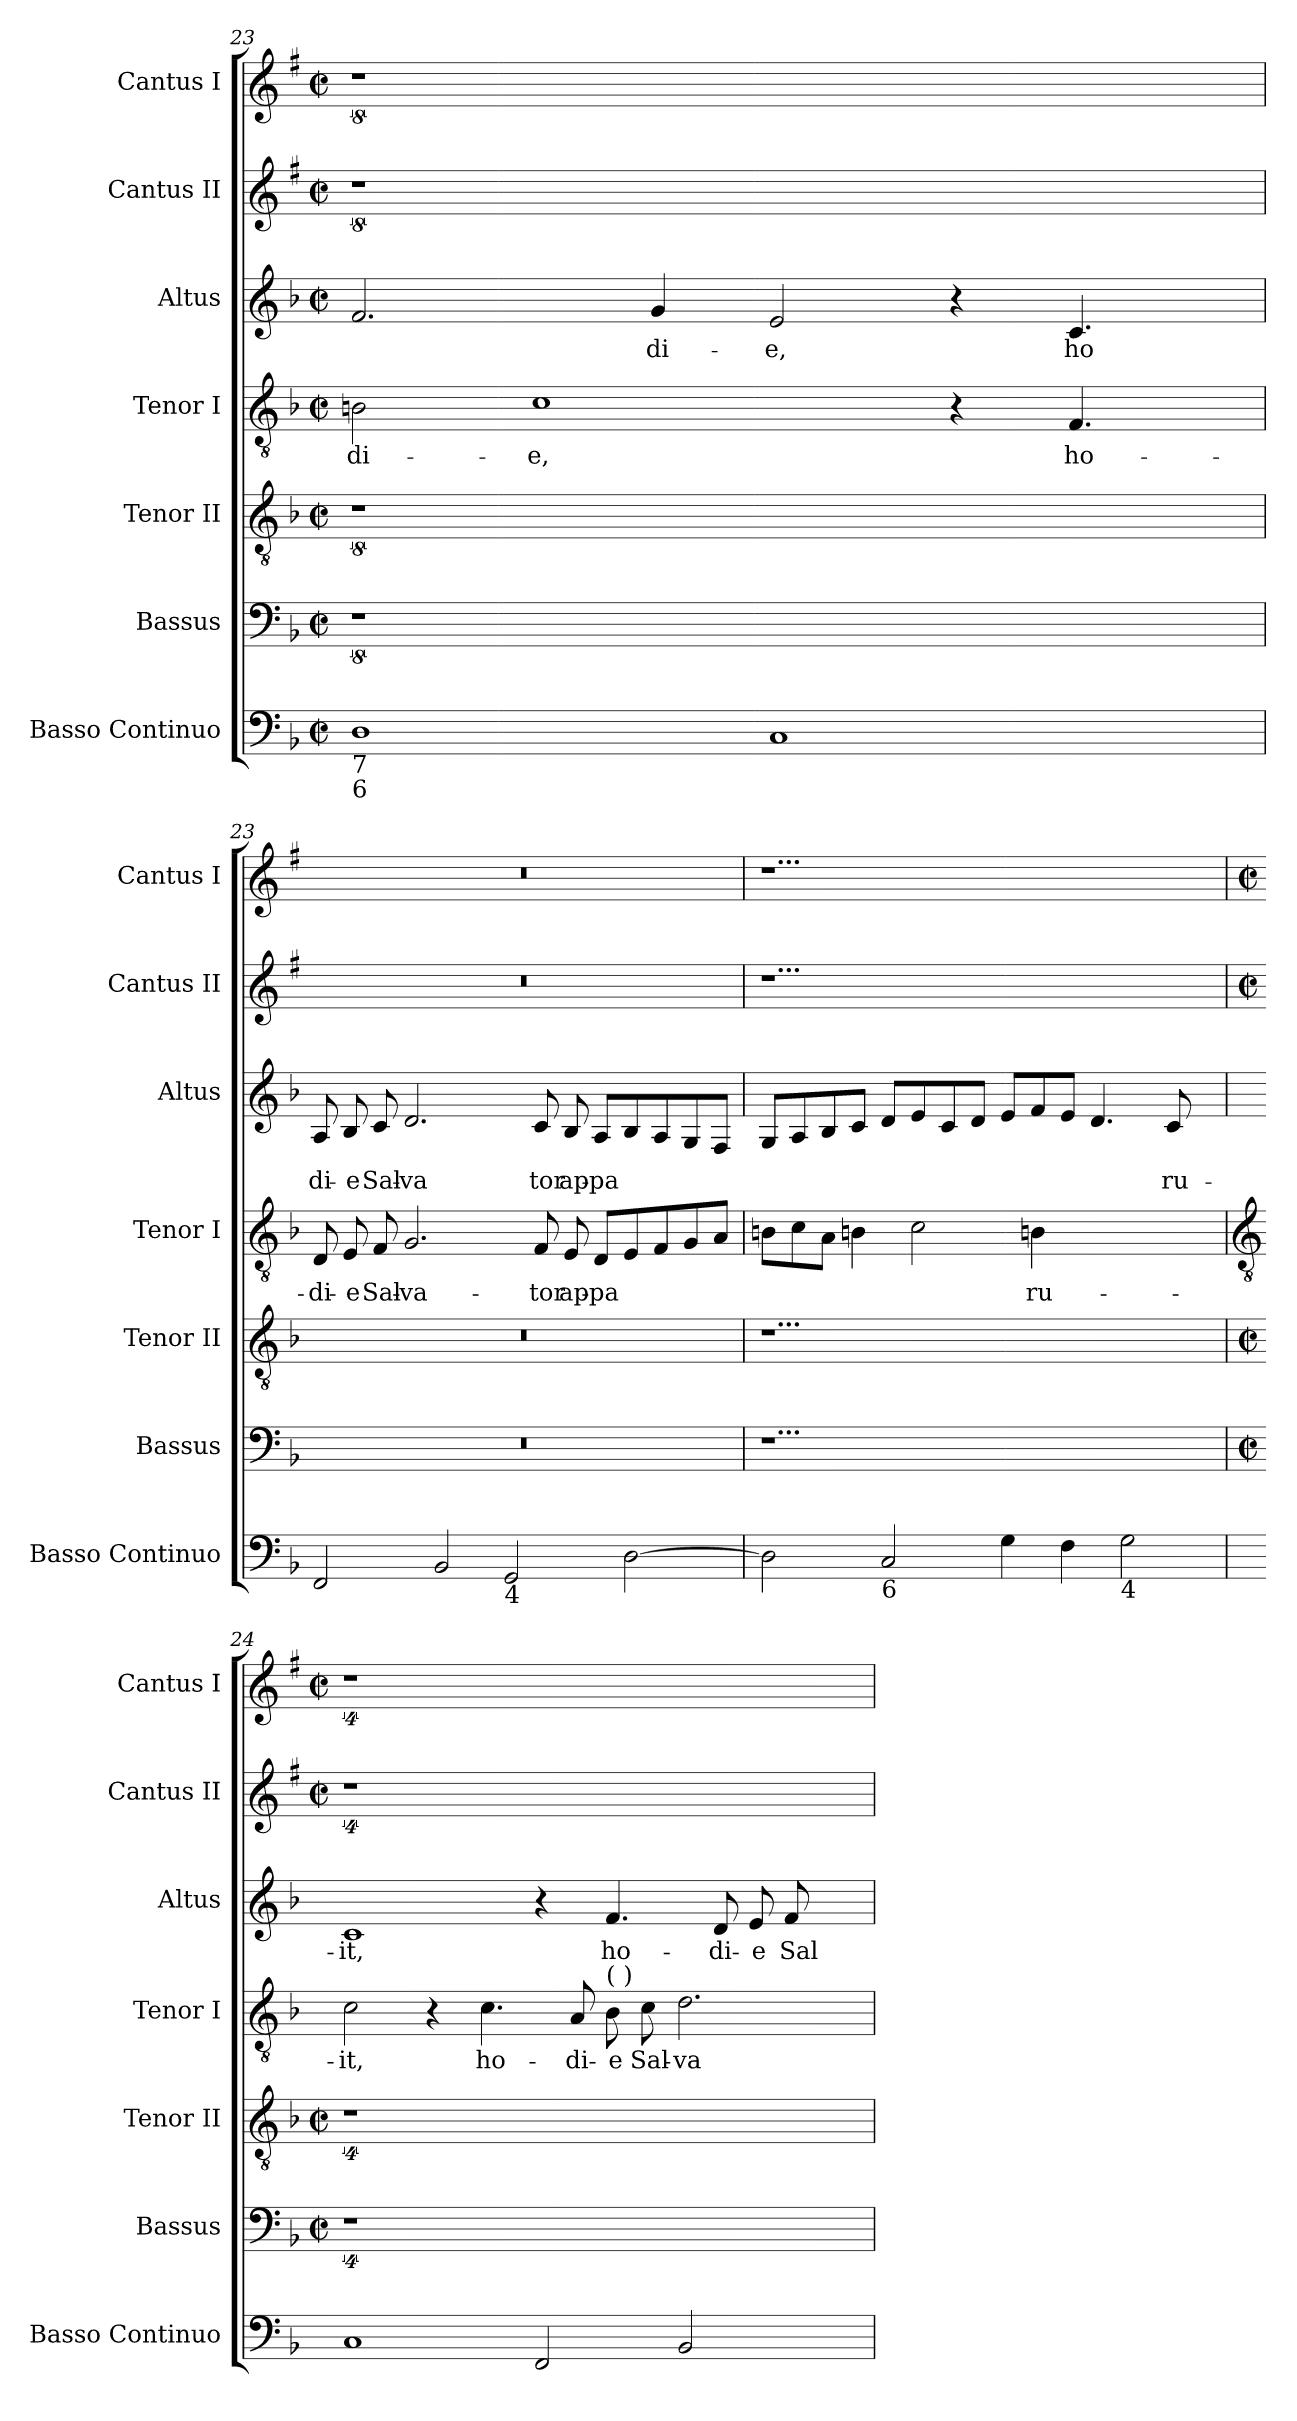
**kern	**kern	**kern	**kern	**text	**kern	**text	**kern	**kern
*part7	*part6	*part5	*part4	*part4	*part3	*part3	*part2	*part1
*staff7	*staff6	*staff5	*staff4	*staff4	*staff3	*staff3	*staff2	*staff1
*I"Basso Continuo	*I"Bassus	*I"Tenor II	*I"Tenor I	*	*I"Altus	*	*I"Cantus II	*I"Cantus I
*I'Basso Continuo	*I'Bassus	*I'Tenor II	*I'Tenor I	*	*I'Altus	*	*I'Cantus II	*I'Cantus I
*clefF4	*clefF4	*clefGv2	*clefGv2	*	*clefG2	*	*clefG2	*clefG2
*	*	*	*	*	*	*	*ITrd1c2	*ITrd1c2
*k[b-]	*k[b-]	*k[b-]	*k[b-]	*	*k[b-]	*	*k[b-]	*k[b-]
*F:	*F:	*F:	*F:	*	*F:	*	*F:	*F:
*M4/2	*M4/2	*M4/2	*M4/2	*	*M4/2	*	*M4/2	*M4/2
*met(c|)	*met(c|)	*met(c|)	*met(c|)	*	*met(c|)	*	*met(c|)	*met(c|)
=23	=23	=23	=23	=23	=23	=23	=23	=23
!LO:TX:b:t=7	!	!	!	!	!	!	!	!
!LO:TX:b:t=6	!	!	!	!	!	!	!	!
!	!	!	!	!LO:LY:b	!	!	!	!
*	*	*	*	*	*^	*	*	*
1D	8%17r	8%17r	2Bn	di-	2.f	2ryy	.	8%17r	8%17r
!	!	!	!	!LO:LY:b	!	!	!	!	!
.	.	.	1c	-e,	.	2ryy	.	.	.
!	!	!	!	!	!	!	!LO:LY:b	!	!
.	.	.	.	.	4g	.	di-	.	.
!	!	!	!	!	!	!	!LO:LY:b	!	!
1C	.	.	.	.	2e	2ryy	-e,	.	.
.	.	.	4r	.	4r	4ryy	.	.	.
!	!	!	!	!LO:LY:b	!	!	!LO:LY:b	!	!
.	.	.	4.F	ho-	4.c	4ryy	ho	.	.
8ryy	.	.	.	.	.	8ryy	.	.	.
=23	=23	=23	=23	=23	=23	=23	=23	=23	=23
!	!	!	!	!LO:LY:b	!	!	!LO:LY:b	!	!
2FF	0r	0r	8D	-di-	8A	0ryy	di-	0r	0r
!	!	!	!	!LO:LY:b	!	!	!LO:LY:b	!	!
.	.	.	8E	-e	8B-	.	-e	.	.
!	!	!	!	!LO:LY:b	!	!	!LO:LY:b	!	!
.	.	.	8F	Sal-	8c	.	Sal-	.	.
!	!	!	!	!LO:LY:b	!	!	!LO:LY:b	!	!
.	.	.	2.G	-va-	2.d	.	-va	.	.
2BB-	.	.	.	.	.	.	.	.	.
!LO:TX:b:t=4	!	!	!	!	!	!	!	!	!
2GG	.	.	.	.	.	.	.	.	.
!	!	!	!	!LO:LY:b	!	!	!LO:LY:b	!	!
.	.	.	8F	-tor	8c	.	tor	.	.
!	!	!	!	!LO:LY:b	!	!	!LO:LY:b	!	!
.	.	.	8E	ap-	8B-	.	ap-	.	.
!	!	!	!	!LO:LY:b	!	!	!LO:LY:b	!	!
.	.	.	8DL	-pa	8AL	.	-pa	.	.
[2D	.	.	8E	.	8B-	.	.	.	.
.	.	.	8F	.	8A	.	.	.	.
.	.	.	8G	.	8G	.	.	.	.
.	.	.	8AJ	.	8FJ	.	.	.	.
=23	=23	=23	=23	=23	=23	=23	=23	=23	=23
2D]	1...r	1...r	8BnL	.	8GL	8ryy	.	1...r	1...r
.	.	.	8c	.	8A	1...ryy	.	.	.
.	.	.	8AJ	.	8B-	.	.	.	.
.	.	.	4Bn	.	8cJ	.	.	.	.
!LO:TX:b:t=6	!	!	!	!	!	!	!	!	!
2C	.	.	.	.	8dL	.	.	.	.
.	.	.	2c	.	8e	.	.	.	.
.	.	.	.	.	8c	.	.	.	.
.	.	.	.	.	8dJ	.	.	.	.
4G	.	.	.	.	8eL	.	.	.	.
!	!	!	!	!LO:LY:b	!	!	!	!	!
.	.	.	4Bn	ru-	8f	.	.	.	.
4F	.	.	.	.	8eJ	.	.	.	.
.	.	.	2ryy	.	4.d	.	.	.	.
!LO:TX:b:t=4	!	!	!	!	!	!	!	!	!
2G	.	.	.	.	.	.	.	.	.
!	!	!	!	!	!	!	!LO:LY:b	!	!
.	.	.	.	.	8c	.	ru-	.	.
.	8ryy	8ryy	8ryy	.	8ryy	.	.	8ryy	8ryy
*	*	*	*	*	*v	*v	*	*	*
!!LO:LB:g=z
=24	=24	=24	=24	=24	=24	=24	=24	=24
*	*	*	*clefGv2	*	*	*	*	*
*	*M4/2	*M4/2	*	*	*	*	*M4/2	*M4/2
*	*met(c|)	*met(c|)	*	*	*	*	*met(c|)	*met(c|)
!	!	!	!	!LO:LY:b	!	!LO:LY:b	!	!
1C	4%9r	4%9r	2c	-it,	1c	-it,	4%9r	4%9r
.	.	.	4r	.	.	.	.	.
!	!	!	!	!LO:LY:b	!	!	!	!
.	.	.	4.c	ho-	.	.	.	.
2FF	.	.	.	.	4r	.	.	.
!	!	!	!	!LO:LY:b	!	!	!	!
.	.	.	8A	-di-	.	.	.	.
!	!	!	!LO:TX:a:t=(  )	!	!	!	!	!
!	!	!	!	!LO:LY:b	!	!LO:LY:b	!	!
.	.	.	8B-	-e	4.f	ho-	.	.
!	!	!	!	!LO:LY:b	!	!	!	!
.	.	.	8c	Sal-	.	.	.	.
!	!	!	!	!LO:LY:b	!	!	!	!
2BB-	.	.	2.d	-va	.	.	.	.
!	!	!	!	!	!	!LO:LY:b	!	!
.	.	.	.	.	8d	-di-	.	.
!	!	!	!	!	!	!LO:LY:b	!	!
.	.	.	.	.	8e	-e	.	.
!	!	!	!	!	!	!LO:LY:b	!	!
.	.	.	.	.	8f	Sal-	.	.
4ryy	.	.	.	.	4ryy	.	.	.
=	=	=	=	=	=	=	=	=
*-	*-	*-	*-	*-	*-	*-	*-	*-
